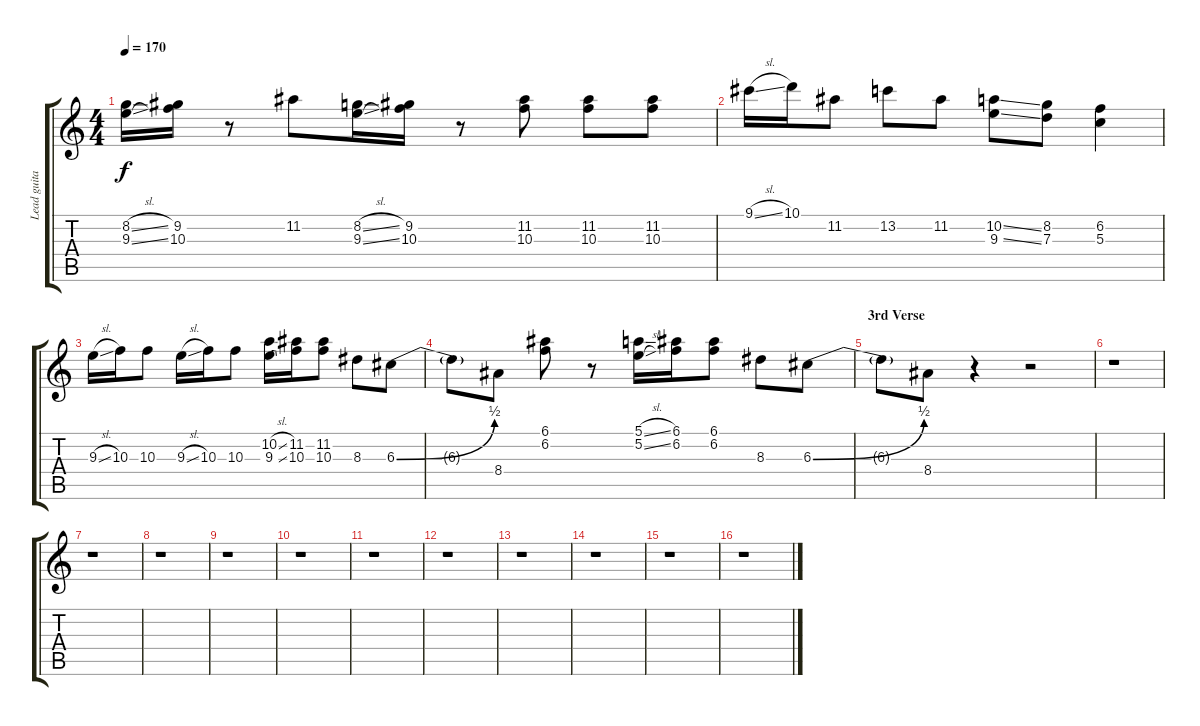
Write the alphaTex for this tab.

\track ("Lead guitar" "Lead guita") {instrument distortionguitar}
\staff {score tabs}
\tuning (E4 B3 G3 D3 A2 E2) {hide}
\ts (4 4)
\tempo 170
\clef g2
\ks c
(8.2{sl} 9.3{sl}).16{dy f} (9.2 10.3).16 r.8 11.2.8 (8.2{sl} 9.3{sl}).16 (9.2 10.3).16 r.8 (11.2 10.3).8 (11.2 10.3).8 (11.2 10.3).8 |
9.1{sl}.16 10.1.16 11.2.8 13.2.8 11.2.8 (10.2{ss} 9.3{ss}).8 (8.2 7.3).8 (6.2 5.3).4 |
9.3{sl}.16 10.3.16 10.3.8 9.3{sl}.16 10.3.16 10.3.8 (10.2{sl} 9.3{sl}).16 (11.2 10.3).16 (11.2 10.3).8 8.3.8 6.3{be (bend 0 0 60 2)}.8 |
6.3{t}.8 8.4.8 (6.1 6.2).8 r.8 (5.1{sl} 5.2{sl}).16 (6.1 6.2).16 (6.1 6.2).8 8.3.8 6.3{be (bend 0 0 60 2)}.8 |
\section ("" "3rd Verse")
6.3{t}.8 8.4.8 r.4 r.2 |
r.1 |
r.1 |
r.1 |
r.1 |
r.1 |
r.1 |
r.1 |
r.1 |
r.1 |
r.1 |
r.1
